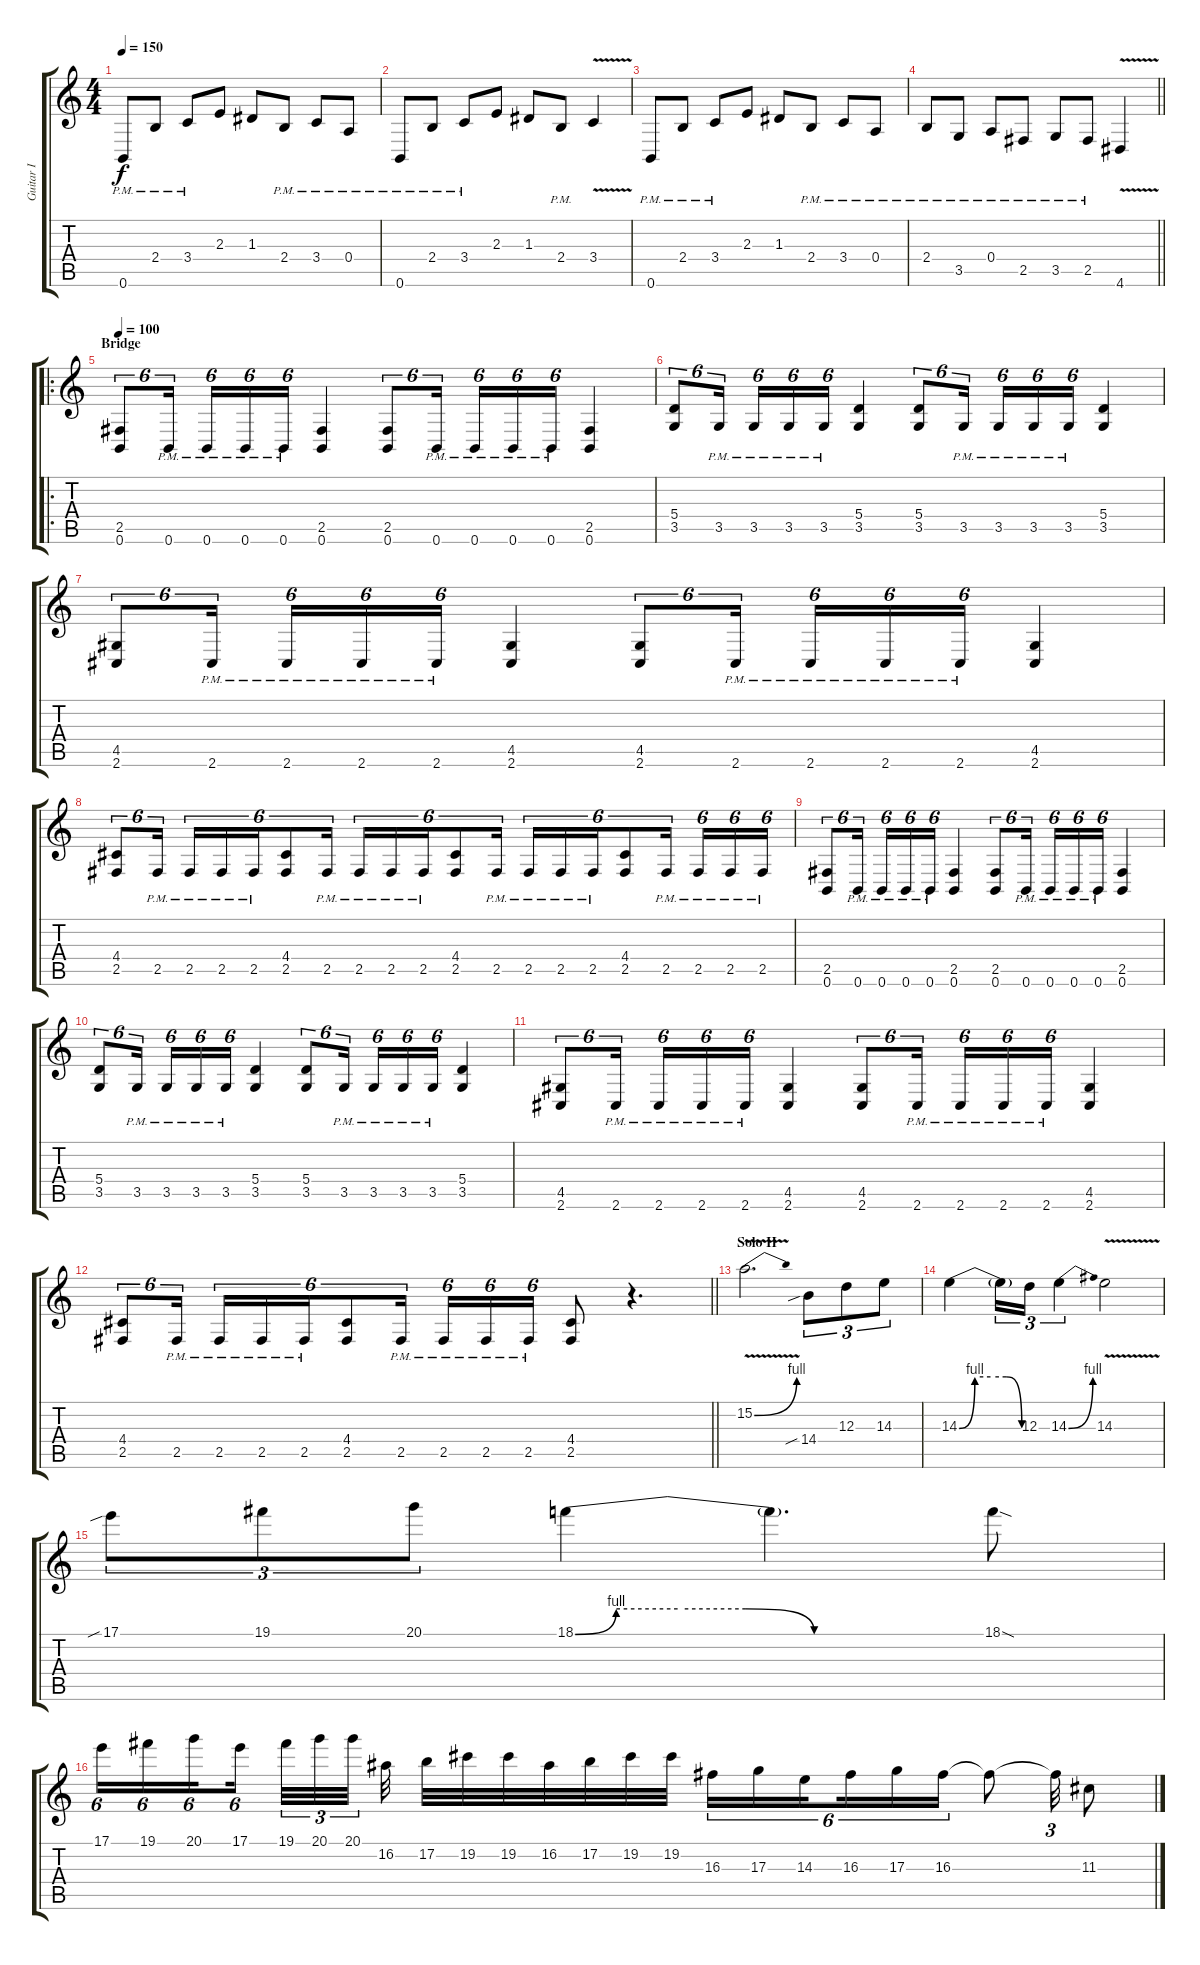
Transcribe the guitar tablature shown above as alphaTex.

\track ("Guitar I" "Guitar I") {instrument distortionguitar}
\staff {score tabs}
\tuning (B3 Gb3 D3 A2 E2 B1) {hide}
\ts (4 4)
\tempo 150
\clef g2
\ks c
0.6{pm}.8{dy f} 2.4{pm}.8 3.4{pm}.8 2.3.8 1.3.8 2.4{pm}.8 3.4{pm}.8 0.4{pm}.8 |
0.6{pm}.8 2.4{pm}.8 3.4{pm}.8 2.3.8 1.3.8 2.4{pm}.8 3.4{v}.4 |
0.6{pm}.8 2.4{pm}.8 3.4{pm}.8 2.3.8 1.3.8 2.4{pm}.8 3.4{pm}.8 0.4{pm}.8 |
\barLineRight lightlight
2.4{pm}.8 3.5{pm}.8 0.4{pm}.8 2.5{pm}.8 3.5{pm}.8 2.5{pm}.8 4.6{v}.4 |
\ro
\section ("" "Bridge")
\tempo 100
(2.5 0.6).8{tu (6 4)} 0.6{pm}.16{tu (6 4) beam splitsecondary} 0.6{pm}.16{tu (6 4)} 0.6{pm}.16{tu (6 4)} 0.6{pm}.16{tu (6 4)} (2.5 0.6).4 (2.5 0.6).8{tu (6 4)} 0.6{pm}.16{tu (6 4) beam splitsecondary} 0.6{pm}.16{tu (6 4)} 0.6{pm}.16{tu (6 4)} 0.6{pm}.16{tu (6 4)} (2.5 0.6).4 |
(5.4 3.5).8{tu (6 4)} 3.5{pm}.16{tu (6 4) beam splitsecondary} 3.5{pm}.16{tu (6 4)} 3.5{pm}.16{tu (6 4)} 3.5{pm}.16{tu (6 4)} (5.4 3.5).4 (5.4 3.5).8{tu (6 4)} 3.5{pm}.16{tu (6 4) beam splitsecondary} 3.5{pm}.16{tu (6 4)} 3.5{pm}.16{tu (6 4)} 3.5{pm}.16{tu (6 4)} (5.4 3.5).4 |
(4.5 2.6).8{tu (6 4)} 2.6{pm}.16{tu (6 4) beam splitsecondary} 2.6{pm}.16{tu (6 4)} 2.6{pm}.16{tu (6 4)} 2.6{pm}.16{tu (6 4)} (4.5 2.6).4 (4.5 2.6).8{tu (6 4)} 2.6{pm}.16{tu (6 4) beam splitsecondary} 2.6{pm}.16{tu (6 4)} 2.6{pm}.16{tu (6 4)} 2.6{pm}.16{tu (6 4)} (4.5 2.6).4 |
(4.4 2.5).8{tu (6 4)} 2.5{pm}.16{tu (6 4) beam splitsecondary} 2.5{pm}.16{tu (6 4)} 2.5{pm}.16{tu (6 4)} 2.5{pm}.16{tu (6 4)} (4.4 2.5).8{tu (6 4)} 2.5{pm}.16{tu (6 4) beam splitsecondary} 2.5{pm}.16{tu (6 4)} 2.5{pm}.16{tu (6 4)} 2.5{pm}.16{tu (6 4)} (4.4 2.5).8{tu (6 4)} 2.5{pm}.16{tu (6 4) beam splitsecondary} 2.5{pm}.16{tu (6 4)} 2.5{pm}.16{tu (6 4)} 2.5{pm}.16{tu (6 4)} (4.4 2.5).8{tu (6 4)} 2.5{pm}.16{tu (6 4) beam splitsecondary} 2.5{pm}.16{tu (6 4)} 2.5{pm}.16{tu (6 4)} 2.5{pm}.16{tu (6 4)} |
(2.5 0.6).8{tu (6 4)} 0.6{pm}.16{tu (6 4) beam splitsecondary} 0.6{pm}.16{tu (6 4)} 0.6{pm}.16{tu (6 4)} 0.6{pm}.16{tu (6 4)} (2.5 0.6).4 (2.5 0.6).8{tu (6 4)} 0.6{pm}.16{tu (6 4) beam splitsecondary} 0.6{pm}.16{tu (6 4)} 0.6{pm}.16{tu (6 4)} 0.6{pm}.16{tu (6 4)} (2.5 0.6).4 |
(5.4 3.5).8{tu (6 4)} 3.5{pm}.16{tu (6 4) beam splitsecondary} 3.5{pm}.16{tu (6 4)} 3.5{pm}.16{tu (6 4)} 3.5{pm}.16{tu (6 4)} (5.4 3.5).4 (5.4 3.5).8{tu (6 4)} 3.5{pm}.16{tu (6 4) beam splitsecondary} 3.5{pm}.16{tu (6 4)} 3.5{pm}.16{tu (6 4)} 3.5{pm}.16{tu (6 4)} (5.4 3.5).4 |
(4.5 2.6).8{tu (6 4)} 2.6{pm}.16{tu (6 4) beam splitsecondary} 2.6{pm}.16{tu (6 4)} 2.6{pm}.16{tu (6 4)} 2.6{pm}.16{tu (6 4)} (4.5 2.6).4 (4.5 2.6).8{tu (6 4)} 2.6{pm}.16{tu (6 4) beam splitsecondary} 2.6{pm}.16{tu (6 4)} 2.6{pm}.16{tu (6 4)} 2.6{pm}.16{tu (6 4)} (4.5 2.6).4 |
\barLineRight lightlight
(4.4 2.5).8{tu (6 4)} 2.5{pm}.16{tu (6 4) beam splitsecondary} 2.5{pm}.16{tu (6 4)} 2.5{pm}.16{tu (6 4)} 2.5{pm}.16{tu (6 4)} (4.4 2.5).8{tu (6 4)} 2.5{pm}.16{tu (6 4) beam splitsecondary} 2.5{pm}.16{tu (6 4)} 2.5{pm}.16{tu (6 4)} 2.5{pm}.16{tu (6 4)} (4.4 2.5).8 r.4{d} |
\section ("" "Solo II")
15.2{be (bend 0 0 60 4) v}.2{d} 14.4{sib}.8{tu (3 2)} 12.3.8{tu (3 2)} 14.3.8{tu (3 2)} |
14.3{be (custom 0 0 15 4 30 4 45 4 60 0)}.4 14.3{t}.16{tu (3 2)} 12.3.16{tu (3 2)} 14.3{be (bend 0 0 60 4)}.4{tu (3 2)} 14.3{v}.2 |
17.1{sib}.8{tu (3 2)} 19.1.8{tu (3 2)} 20.1.8{tu (3 2)} 18.1{be (custom 0 0 6 4 15 4 25 4 35 0 45 0 60 0)}.4 18.1{t}.4{d} 18.1{sod}.8 |
17.1.16{tu (6 4)} 19.1.16{tu (6 4)} 20.1.16{tu (6 4) beam splitsecondary} 17.1.16{tu (6 4)} 19.1.32{tu (3 2)} 20.1.32{tu (3 2)} 20.1.32{tu (3 2) beam splitsecondary} 16.2.32 17.2.32 19.2.32 19.2.32 16.2.32 17.2.32 19.2.32 19.2.32{beam splitsecondary} 16.3.16{tu (6 4)} 17.3.16{tu (6 4)} 14.3.16{tu (6 4) beam splitsecondary} 16.3.16{tu (6 4)} 17.3.16{tu (6 4)} 16.3.16{tu (6 4)} 16.3{t}.8 16.3{t}.32{tu (3 2)} 11.3.8
